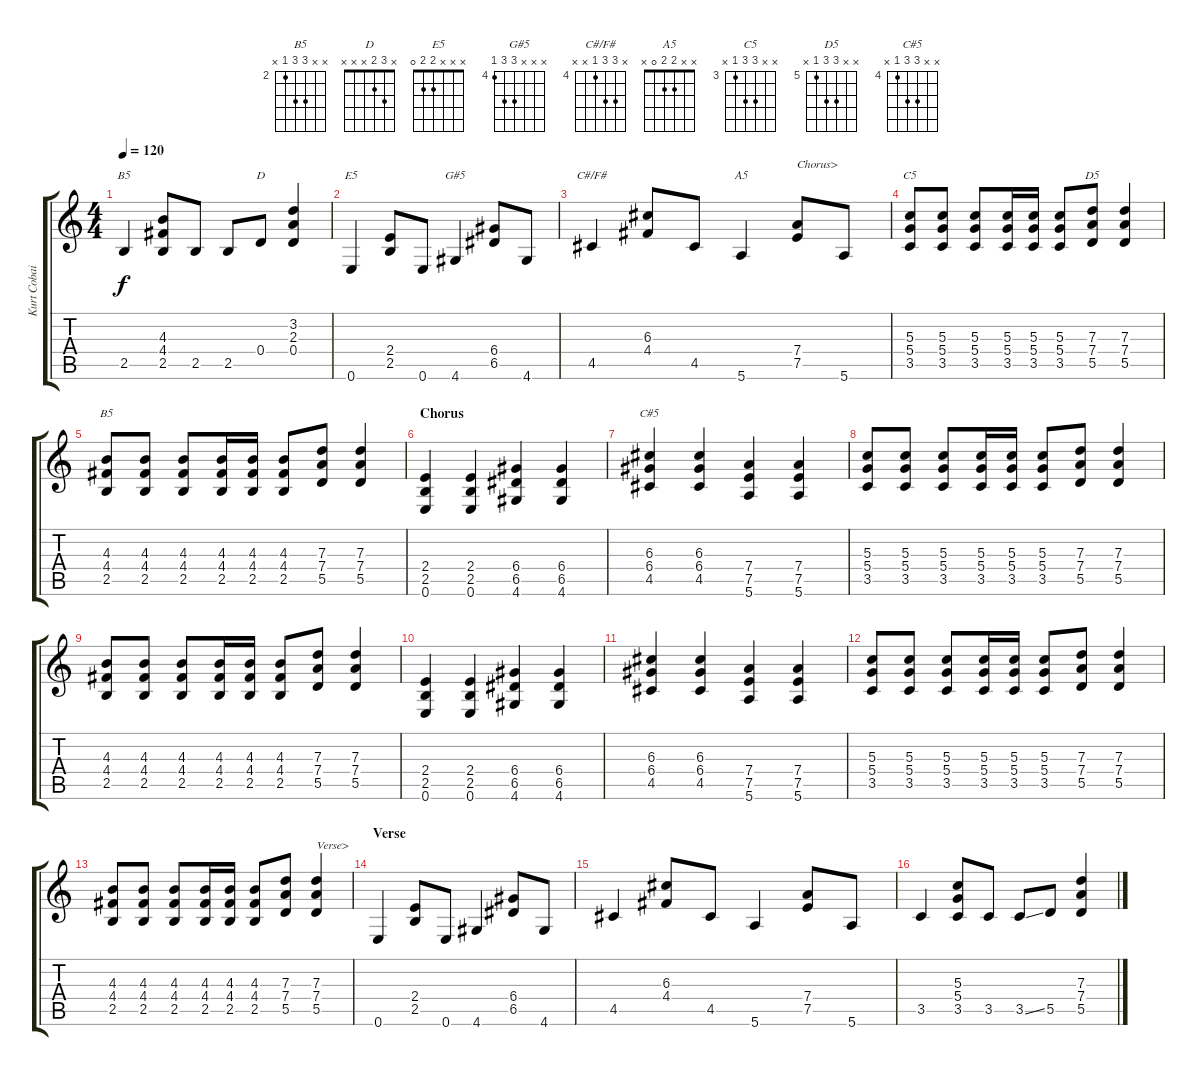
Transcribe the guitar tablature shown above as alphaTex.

\track ("Kurt Cobain" "Kurt Cobai") {instrument electricguitarclean}
\staff {score tabs}
\tuning (E4 B3 G3 D3 A2 E2) {hide}
\chord ("B5" x x 4 4 2 x)
\chord ("D" x 3 2 x x x)
\chord ("E5" x x x 2 2 0)
\chord ("G#5" x x x 6 6 4) {firstfret 4}
\chord ("C#/F#" x 6 6 4 x x) {firstfret 4}
\chord ("A5" x x 2 2 0 x)
\chord ("C5" x x 5 5 3 x) {firstfret 3}
\chord ("D5" x x 7 7 5 x) {firstfret 5}
\chord ("B5" x x 4 4 2 x) {firstfret 2}
\chord ("C#5" x x 6 6 4 x) {firstfret 4}
\ts (4 4)
\tempo 120
\clef g2
\ks c
2.5.4{ch "B5" dy f} (4.3 4.4 2.5).8 2.5.8 2.5.8 0.4.8{ch "D"} (3.2 2.3 0.4).4 |
0.6.4{ch "E5"} (2.4 2.5).8 0.6.8 4.6.4{ch "G#5"} (6.4 6.5).8 4.6.8 |
4.5.4{ch "C#/F#"} (6.3 4.4).8 4.5.8 5.6.4{ch "A5"} (7.4 7.5).8{txt "Chorus>"} 5.6.8 |
(5.3 5.4 3.5).8{ch "C5"} (5.3 5.4 3.5).8 (5.3 5.4 3.5).8 (5.3 5.4 3.5).16 (5.3 5.4 3.5).16 (5.3 5.4 3.5).8 (7.3 7.4 5.5).8{ch "D5"} (7.3 7.4 5.5).4 |
(4.3 4.4 2.5).8{ch "B5" instrument distortionguitar} (4.3 4.4 2.5).8 (4.3 4.4 2.5).8 (4.3 4.4 2.5).16 (4.3 4.4 2.5).16 (4.3 4.4 2.5).8 (7.3 7.4 5.5).8 (7.3 7.4 5.5).4 |
\section ("" "Chorus")
(2.4 2.5 0.6).4 (2.4 2.5 0.6).4 (6.4 6.5 4.6).4 (6.4 6.5 4.6).4 |
(6.3 6.4 4.5).4{ch "C#5"} (6.3 6.4 4.5).4 (7.4 7.5 5.6).4 (7.4 7.5 5.6).4 |
(5.3 5.4 3.5).8 (5.3 5.4 3.5).8 (5.3 5.4 3.5).8 (5.3 5.4 3.5).16 (5.3 5.4 3.5).16 (5.3 5.4 3.5).8 (7.3 7.4 5.5).8 (7.3 7.4 5.5).4 |
(4.3 4.4 2.5).8 (4.3 4.4 2.5).8 (4.3 4.4 2.5).8 (4.3 4.4 2.5).16 (4.3 4.4 2.5).16 (4.3 4.4 2.5).8 (7.3 7.4 5.5).8 (7.3 7.4 5.5).4 |
(2.4 2.5 0.6).4 (2.4 2.5 0.6).4 (6.4 6.5 4.6).4 (6.4 6.5 4.6).4 |
(6.3 6.4 4.5).4 (6.3 6.4 4.5).4 (7.4 7.5 5.6).4 (7.4 7.5 5.6).4 |
(5.3 5.4 3.5).8 (5.3 5.4 3.5).8 (5.3 5.4 3.5).8 (5.3 5.4 3.5).16 (5.3 5.4 3.5).16 (5.3 5.4 3.5).8 (7.3 7.4 5.5).8 (7.3 7.4 5.5).4 |
(4.3 4.4 2.5).8 (4.3 4.4 2.5).8 (4.3 4.4 2.5).8 (4.3 4.4 2.5).16 (4.3 4.4 2.5).16 (4.3 4.4 2.5).8 (7.3 7.4 5.5).8 (7.3 7.4 5.5).4{txt "Verse>"} |
\section ("" "Verse")
0.6.4{instrument electricguitarclean} (2.4 2.5).8 0.6.8 4.6.4 (6.4 6.5).8 4.6.8 |
4.5.4 (6.3 4.4).8 4.5.8 5.6.4 (7.4 7.5).8 5.6.8 |
3.5.4 (5.3 5.4 3.5).8 3.5.8 3.5{ss}.8 5.5.8 (7.3 7.4 5.5).4
